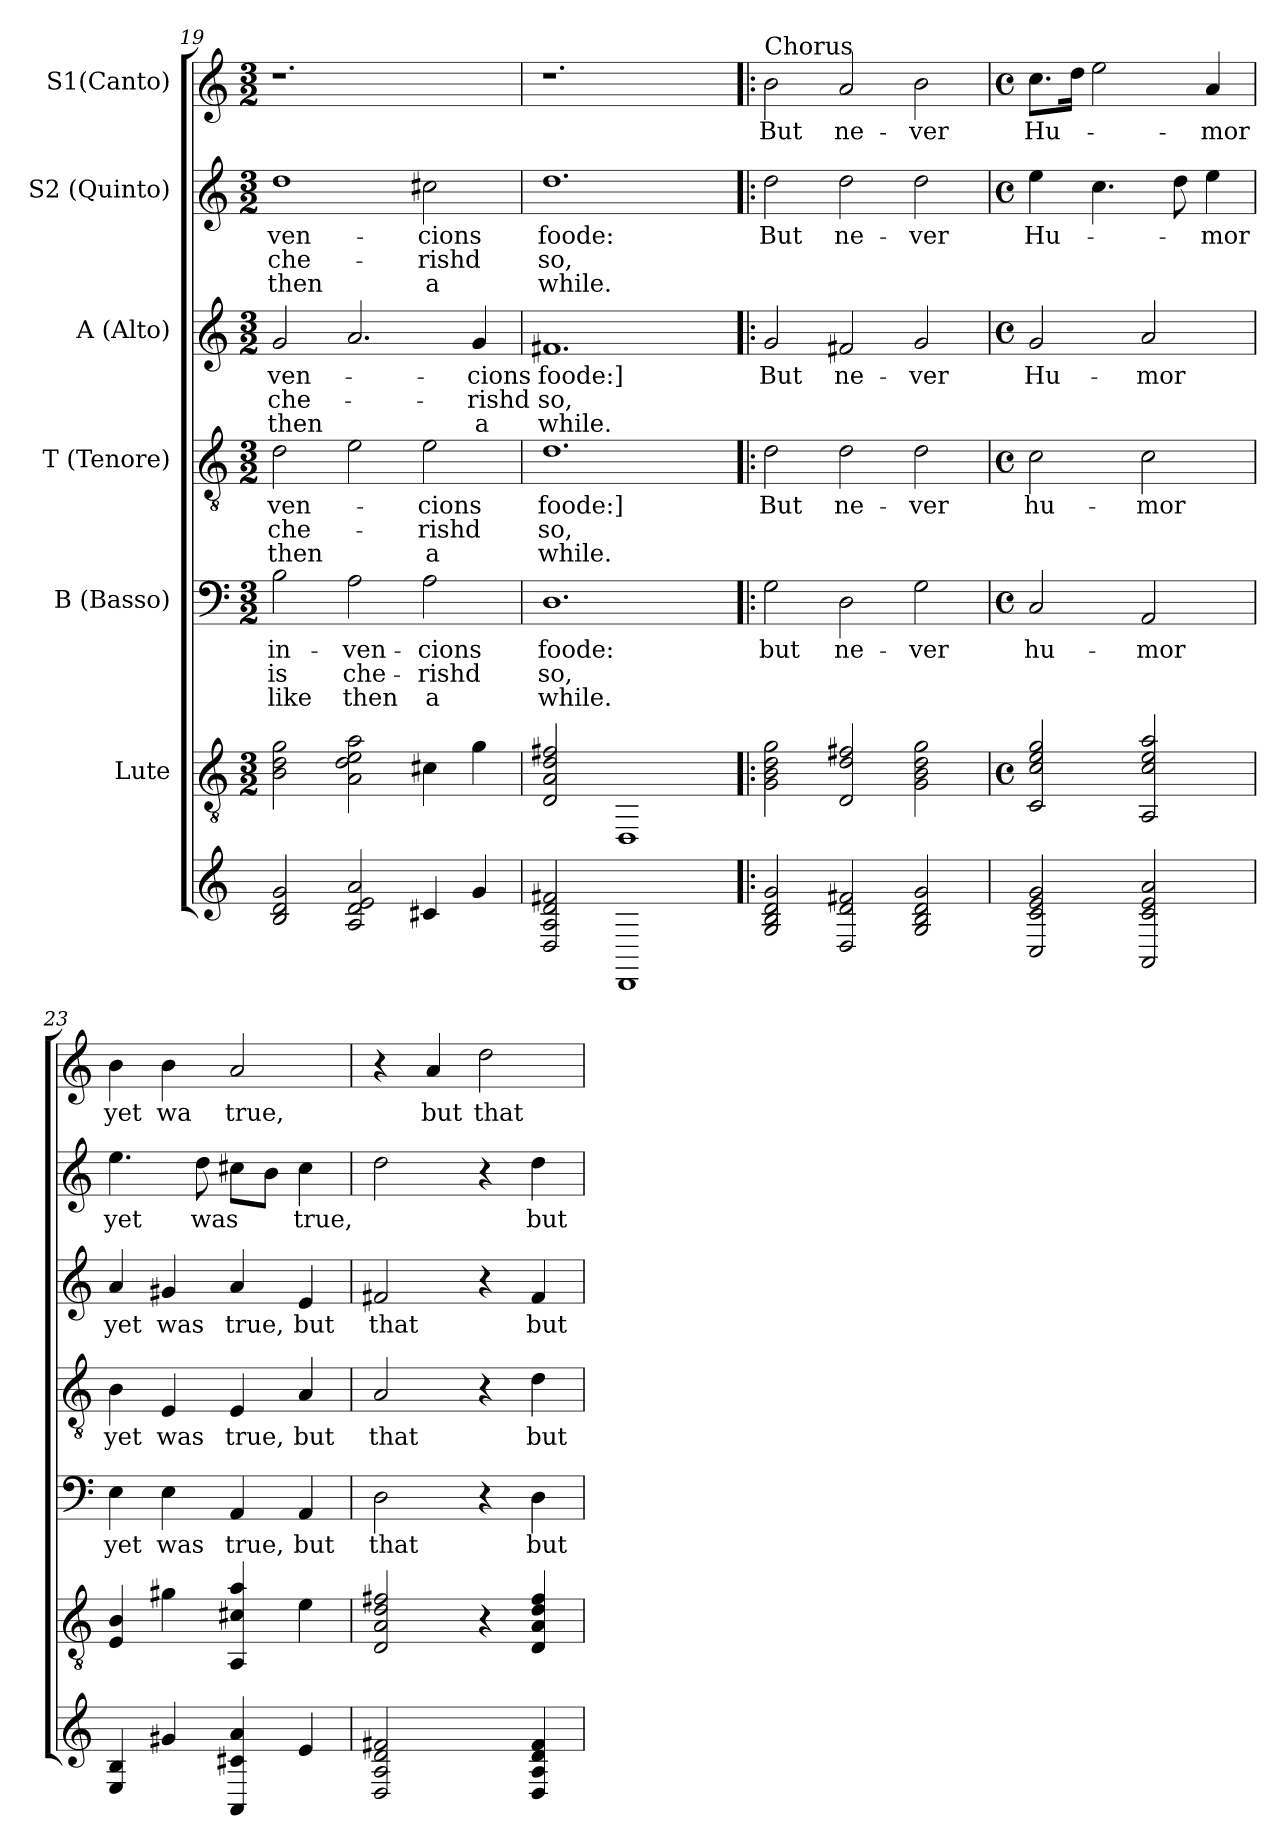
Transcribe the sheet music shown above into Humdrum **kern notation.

**kern	**kern	**kern	**text	**text	**text	**kern	**text	**text	**text	**kern	**text	**text	**text	**kern	**text	**text	**text	**kern	**text
*part7	*part6	*part5	*part5	*part5	*part5	*part4	*part4	*part4	*part4	*part3	*part3	*part3	*part3	*part2	*part2	*part2	*part2	*part1	*part1
*staff7	*staff6	*staff5	*staff5	*staff5	*staff5	*staff4	*staff4	*staff4	*staff4	*staff3	*staff3	*staff3	*staff3	*staff2	*staff2	*staff2	*staff2	*staff1	*staff1
*	*I"Lute	*I"B (Basso)	*	*	*	*I"T (Tenore)	*	*	*	*I"A (Alto)	*	*	*	*I"S2 (Quinto)	*	*	*	*I"S1(Canto)	*
*	*clefGv2	*clefF4	*	*	*	*clefGv2	*	*	*	*clefG2	*	*	*	*clefG2	*	*	*	*clefG2	*
*k[]	*k[]	*k[]	*	*	*	*k[]	*	*	*	*k[]	*	*	*	*k[]	*	*	*	*k[]	*
*C:	*C:	*C:	*	*	*	*C:	*	*	*	*C:	*	*	*	*C:	*	*	*	*C:	*
*	*M3/2	*M3/2	*	*	*	*M3/2	*	*	*	*M3/2	*	*	*	*M3/2	*	*	*	*M3/2	*
=19	=19	=19	=19	=19	=19	=19	=19	=19	=19	=19	=19	=19	=19	=19	=19	=19	=19	=19	=19
2B 2d 2g	2B\ 2d\ 2g\	2B\	in-	is	-like	2d\	-ven-	che-	then	2g/	-ven-	che-	then	1dd	-ven-	che-	then	1.r	.
2A 2d 2e 2a	2A\ 2d\ 2e\ 2a\	2A\	-ven-	che-	then	2e\	.	.	.	2.a/	.	.	.	.	.	.	.	.	.
4c#	4c#X\	2A\	-cions	-rishd	a	2e\	-cions	-rishd	a	.	.	.	.	2cc#X\	-cions	-rishd	a	.	.
4g	4g\	.	.	.	.	.	.	.	.	4g/	-cions	-rishd	a	.	.	.	.	.	.
=20	=20	=20	=20	=20	=20	=20	=20	=20	=20	=20	=20	=20	=20	=20	=20	=20	=20	=20	=20
2D 2A 2d 2f#	2D/ 2A/ 2d/ 2f#X/	1.D	foode:	so,	while.	1.d	foode:]	so,	while.	1.f#X	foode:]	so,	while.	1.dd	foode:	so,	while.	1.r	.
1DD	1DD	.	.	.	.	.	.	.	.	.	.	.	.	.	.	.	.	.	.
!!LO:LB:g=z
=21!|:	=21!|:	=21!|:	=21!|:	=21!|:	=21!|:	=21!|:	=21!|:	=21!|:	=21!|:	=21!|:	=21!|:	=21!|:	=21!|:	=21!|:	=21!|:	=21!|:	=21!|:	=21!|:	=21!|:
!	!	!	!	!	!	!	!	!	!	!	!	!	!	!	!	!	!	!LO:TX:a:t=Chorus	!
2G 2B 2d 2g	2G\ 2B\ 2d\ 2g\	2G\	but	.	.	2d\	But	.	.	2g/	But	.	.	2dd\	But	.	.	2b\	But
2D 2d 2f#	2D/ 2d/ 2f#X/	2D\	ne-	.	.	2d\	ne-	.	.	2f#X/	ne-	.	.	2dd\	ne-	.	.	2a/	ne-
2G 2B 2d 2g	2G\ 2B\ 2d\ 2g\	2G\	-ver	.	.	2d\	-ver	.	.	2g/	-ver	.	.	2dd\	-ver	.	.	2b\	-ver
=22	=22	=22	=22	=22	=22	=22	=22	=22	=22	=22	=22	=22	=22	=22	=22	=22	=22	=22	=22
*	*M4/4	*M4/4	*	*	*	*M4/4	*	*	*	*M4/4	*	*	*	*M4/4	*	*	*	*M4/4	*
*	*met(c)	*met(c)	*	*	*	*met(c)	*	*	*	*met(c)	*	*	*	*met(c)	*	*	*	*met(c)	*
2C 2c 2e 2g	2C/ 2c/ 2e/ 2g/	2C/	hu-	.	.	2c\	hu-	.	.	2g/	Hu-	.	.	4ee\	Hu-	.	.	8.cc\L	Hu-
.	.	.	.	.	.	.	.	.	.	.	.	.	.	.	.	.	.	16dd\Jk	.
.	.	.	.	.	.	.	.	.	.	.	.	.	.	4.cc\	.	.	.	2ee\	.
2AA 2c 2e 2a	2AA/ 2c/ 2e/ 2a/	2AA/	-mor	.	.	2c\	-mor	.	.	2a/	-mor	.	.	.	.	.	.	.	.
.	.	.	.	.	.	.	.	.	.	.	.	.	.	8dd\	.	.	.	.	.
.	.	.	.	.	.	.	.	.	.	.	.	.	.	4ee\	-mor	.	.	4a/	-mor
=23	=23	=23	=23	=23	=23	=23	=23	=23	=23	=23	=23	=23	=23	=23	=23	=23	=23	=23	=23
4E 4B	4E/ 4B/	4E\	yet	.	.	4B\	yet	.	.	4a/	yet	.	.	4.ee\	yet	.	.	4b\	yet
4g#	4g#X\	4E\	was	.	.	4E/	was	.	.	4g#X/	was	.	.	.	.	.	.	4b\	wa
.	.	.	.	.	.	.	.	.	.	.	.	.	.	8dd\	was	.	.	.	.
4AA 4c# 4a	4AA/ 4c#X/ 4a/	4AA/	true,	.	.	4E/	true,	.	.	4a/	true,	.	.	8cc#X\L	.	.	.	2a/	true,
.	.	.	.	.	.	.	.	.	.	.	.	.	.	8b\J	.	.	.	.	.
4e	4e\	4AA/	but	.	.	4A/	but	.	.	4e/	but	.	.	4cc#\	true,	.	.	.	.
=24	=24	=24	=24	=24	=24	=24	=24	=24	=24	=24	=24	=24	=24	=24	=24	=24	=24	=24	=24
2D 2A 2d 2f#	2D/ 2A/ 2d/ 2f#X/	2D\	that	.	.	2A/	that	.	.	2f#X/	that	.	.	2dd\	.	.	.	4r	.
.	.	.	.	.	.	.	.	.	.	.	.	.	.	.	.	.	.	4a/	but
4ryy	4r	4r	.	.	.	4r	.	.	.	4r	.	.	.	4r	.	.	.	2dd\	that
4D 4A 4d 4f#	4D/ 4A/ 4d/ 4f#/	4D\	but	.	.	4d\	but	.	.	4f#/	but	.	.	4dd\	but	.	.	.	.
=	=	=	=	=	=	=	=	=	=	=	=	=	=	=	=	=	=	=	=
*-	*-	*-	*-	*-	*-	*-	*-	*-	*-	*-	*-	*-	*-	*-	*-	*-	*-	*-	*-
